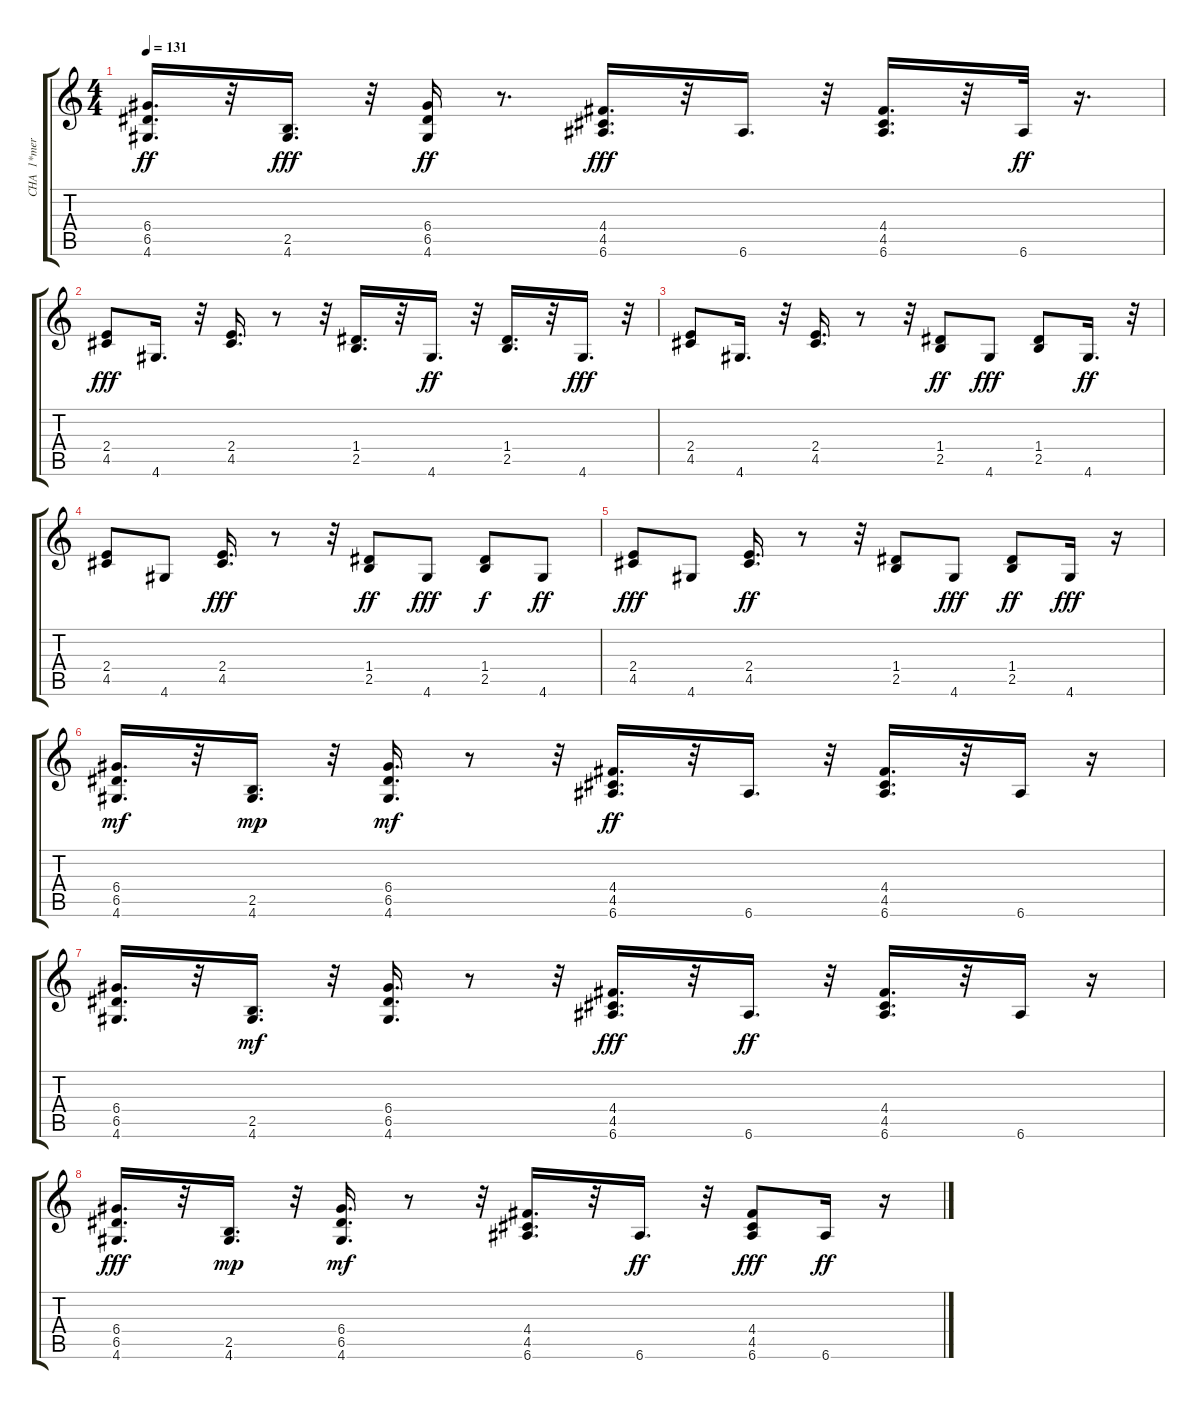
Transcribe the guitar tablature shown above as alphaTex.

\track ("CHA  1*merged" "CHA  1*mer") {instrument electricguitarmuted}
\staff {score tabs}
\tuning (E4 B3 G3 D3 A2 E2) {hide}
\ts (4 4)
\tempo 131
\clef g2
\ks c
(6.4 6.5 4.6).16{d dy ff} r.32 (2.5 4.6).16{d dy fff} r.32 (6.4 6.5 4.6).16{dy ff} r.8{d} (4.4 4.5 6.6).16{d dy fff} r.32 6.6.16{d} r.32 (4.4 4.5 6.6).16{d} r.32 6.6.32{dy ff} r.16{d} |
(2.4 4.5).8{dy fff} 4.6.16{d} r.32 (2.4 4.5).16{d} r.8 r.32 (1.4 2.5).16{d} r.32 4.6.16{d dy ff} r.32 (1.4 2.5).16{d} r.32 4.6.16{d dy fff} r.32 |
(2.4 4.5).8 4.6.16{d} r.32 (2.4 4.5).16{d} r.8 r.32 (1.4 2.5).8{dy ff} 4.6.8{dy fff} (1.4 2.5).8 4.6.16{d dy ff} r.32 |
(2.4 4.5).8 4.6.8 (2.4 4.5).16{d dy fff} r.8 r.32 (1.4 2.5).8{dy ff} 4.6.8{dy fff} (1.4 2.5).8{dy f} 4.6.8{dy ff} |
(2.4 4.5).8{dy fff} 4.6.8 (2.4 4.5).16{d dy ff} r.8 r.32 (1.4 2.5).8 4.6.8{dy fff} (1.4 2.5).8{dy ff} 4.6.16{dy fff} r.16 |
(6.4 6.5 4.6).16{d dy mf} r.32 (2.5 4.6).16{d dy mp} r.32 (6.4 6.5 4.6).16{d dy mf} r.8 r.32 (4.4 4.5 6.6).16{d dy ff} r.32 6.6.16{d} r.32 (4.4 4.5 6.6).16{d} r.32 6.6.16 r.16 |
(6.4 6.5 4.6).16{d} r.32 (2.5 4.6).16{d dy mf} r.32 (6.4 6.5 4.6).16{d} r.8 r.32 (4.4 4.5 6.6).16{d dy fff} r.32 6.6.16{d dy ff} r.32 (4.4 4.5 6.6).16{d} r.32 6.6.16 r.16 |
(6.4 6.5 4.6).16{d dy fff} r.32 (2.5 4.6).16{d dy mp} r.32 (6.4 6.5 4.6).16{d dy mf} r.8 r.32 (4.4 4.5 6.6).16{d} r.32 6.6.16{d dy ff} r.32 (4.4 4.5 6.6).8{dy fff} 6.6.16{dy ff} r.16
